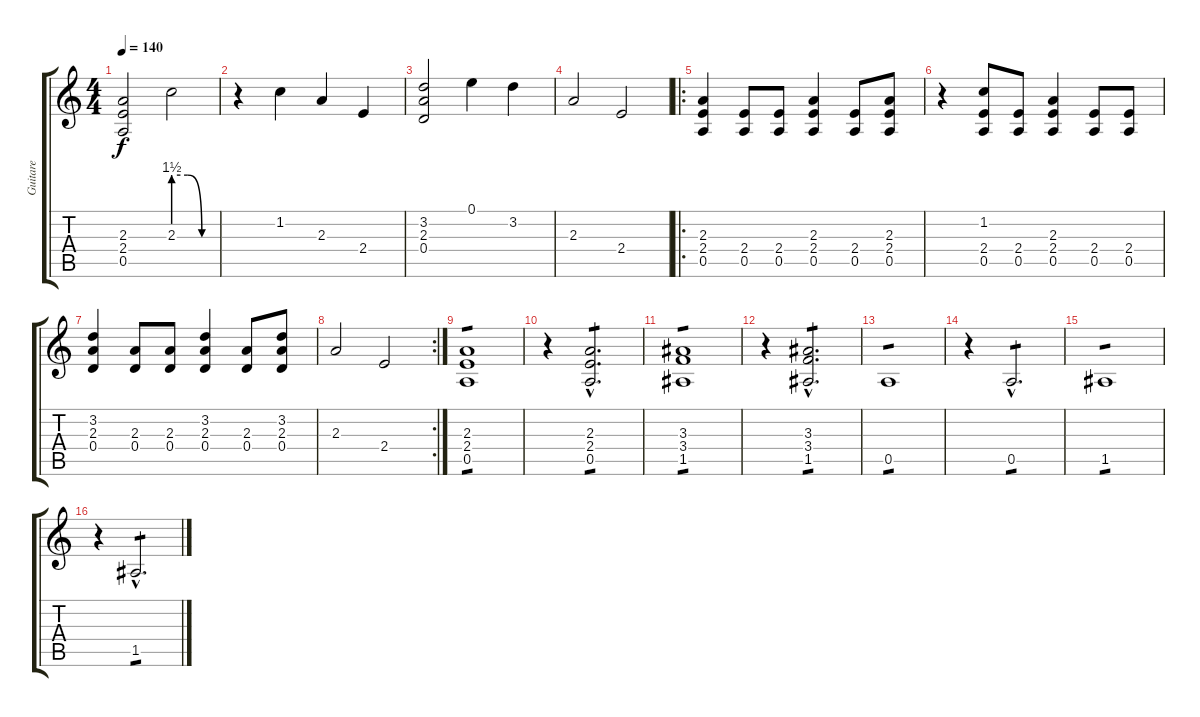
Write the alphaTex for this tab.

\track ("Guitare" "Guitare") {instrument electricguitarjazz}
\staff {score tabs}
\tuning (E4 B3 G3 D3 A2 E2) {hide}
\ts (4 4)
\tempo 140
\clef g2
\ks c
(2.3 2.4 0.5).2{dy f} 2.3{be (custom 0 6 20 6 40 0 60 0)}.2 |
r.4 1.2.4 2.3.4 2.4.4 |
(3.2 2.3 0.4).2 0.1.4 3.2.4 |
2.3.2 2.4.2 |
\ro
(2.3 2.4 0.5).4 (2.4 0.5).8 (2.4 0.5).8 (2.3 2.4 0.5).4 (2.4 0.5).8 (2.3 2.4 0.5).8 |
r.4 (1.2 2.4 0.5).8 (2.4 0.5).8 (2.3 2.4 0.5).4 (2.4 0.5).8 (2.4 0.5).8 |
(3.2 2.3 0.4).4 (2.3 0.4).8 (2.3 0.4).8 (3.2 2.3 0.4).4 (2.3 0.4).8 (3.2 2.3 0.4).8 |
\rc 2
2.3.2 2.4.2 |
(2.3 2.4 0.5).1{tp 1} |
r.4 (2.3{hac} 2.4{hac} 0.5{hac}).2{d tp 1} |
(3.3 3.4 1.5).1{tp 1} |
r.4 (3.3{hac} 3.4{hac} 1.5{hac}).2{d tp 1} |
0.5.1{tp 1} |
r.4 0.5{hac}.2{d tp 1} |
1.5.1{tp 1} |
r.4 1.5{hac}.2{d tp 1}
